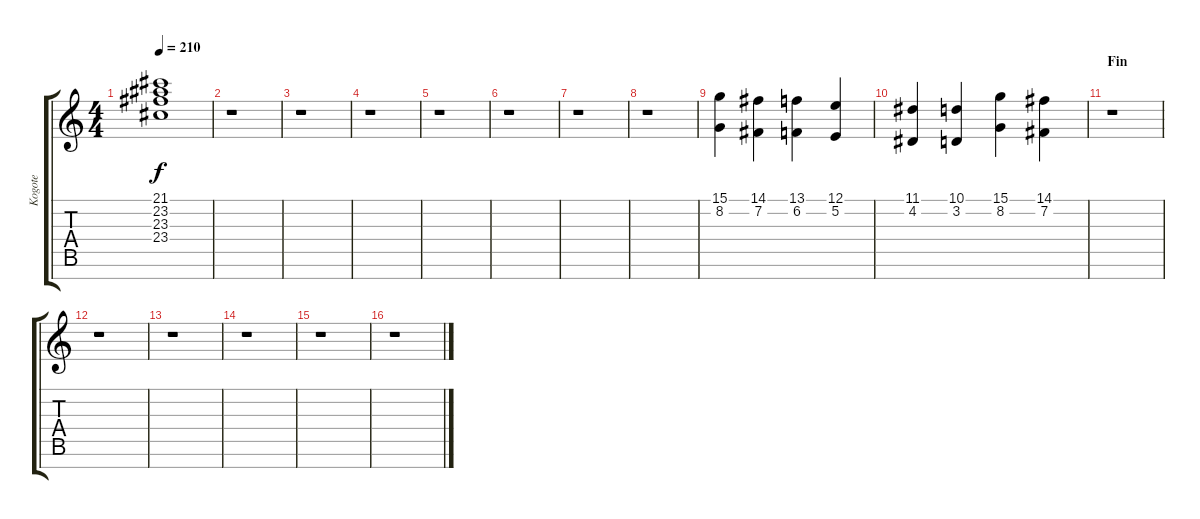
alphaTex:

\track ("Kogote" "Kogote") {instrument drawbarorgan}
\staff {score tabs}
\tuning (E4 B3 G3 D3 A2 E2 B1) {hide}
\ts (4 4)
\tempo 210
\clef g2
\ks c
(21.1 23.2 23.3 23.4).1{dy f} |
r.1 |
r.1 |
r.1 |
r.1 |
r.1 |
r.1 |
r.1 |
(15.1 8.2).4{volume 16 instrument stringensemble1} (14.1 7.2).4 (13.1 6.2).4 (12.1 5.2).4 |
(11.1 4.2).4 (10.1 3.2).4 (15.1 8.2).4 (14.1 7.2).4 |
\section ("" "Fin")
r.1 |
r.1 |
r.1 |
r.1 |
r.1 |
r.1
